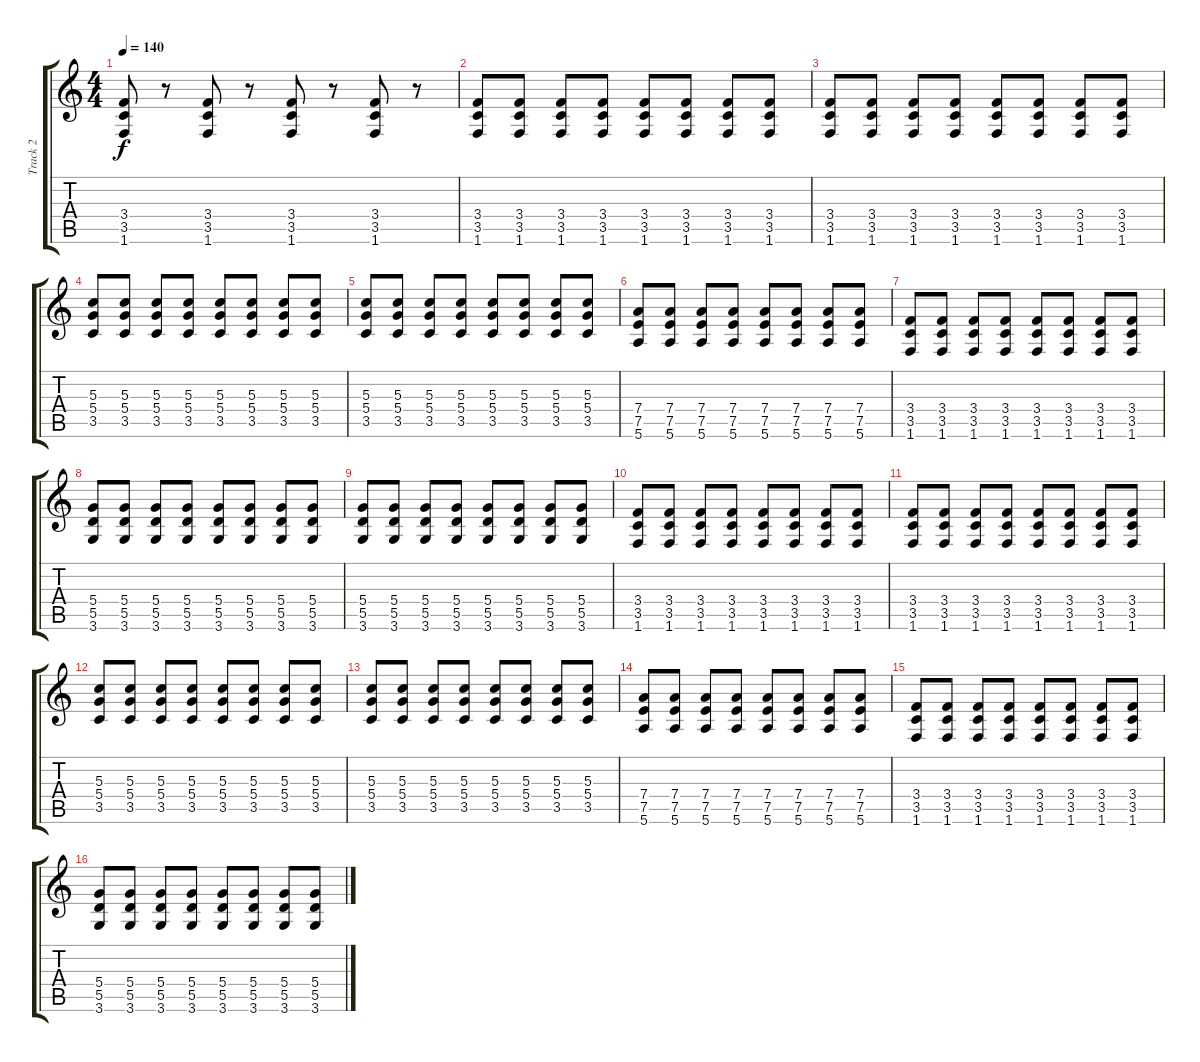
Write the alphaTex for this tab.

\track ("Track 2" "Track 2") {instrument distortionguitar}
\staff {score tabs}
\tuning (E4 B3 G3 D3 A2 E2) {hide}
\ts (4 4)
\tempo 140
\clef g2
\ks c
(3.4 3.5 1.6).8{dy f volume 8} r.8 (3.4 3.5 1.6).8{volume 10} r.8 (3.4 3.5 1.6).8{volume 12} r.8 (3.4 3.5 1.6).8{volume 13} r.8 |
(3.4 3.5 1.6).8 (3.4 3.5 1.6).8 (3.4 3.5 1.6).8 (3.4 3.5 1.6).8 (3.4 3.5 1.6).8 (3.4 3.5 1.6).8 (3.4 3.5 1.6).8 (3.4 3.5 1.6).8 |
(3.4 3.5 1.6).8 (3.4 3.5 1.6).8 (3.4 3.5 1.6).8 (3.4 3.5 1.6).8 (3.4 3.5 1.6).8 (3.4 3.5 1.6).8 (3.4 3.5 1.6).8 (3.4 3.5 1.6).8 |
(5.3 5.4 3.5).8 (5.3 5.4 3.5).8 (5.3 5.4 3.5).8 (5.3 5.4 3.5).8 (5.3 5.4 3.5).8 (5.3 5.4 3.5).8 (5.3 5.4 3.5).8 (5.3 5.4 3.5).8 |
(5.3 5.4 3.5).8 (5.3 5.4 3.5).8 (5.3 5.4 3.5).8 (5.3 5.4 3.5).8 (5.3 5.4 3.5).8 (5.3 5.4 3.5).8 (5.3 5.4 3.5).8 (5.3 5.4 3.5).8 |
(7.4 7.5 5.6).8 (7.4 7.5 5.6).8 (7.4 7.5 5.6).8 (7.4 7.5 5.6).8 (7.4 7.5 5.6).8 (7.4 7.5 5.6).8 (7.4 7.5 5.6).8 (7.4 7.5 5.6).8 |
(3.4 3.5 1.6).8 (3.4 3.5 1.6).8 (3.4 3.5 1.6).8 (3.4 3.5 1.6).8 (3.4 3.5 1.6).8 (3.4 3.5 1.6).8 (3.4 3.5 1.6).8 (3.4 3.5 1.6).8 |
(5.4 5.5 3.6).8 (5.4 5.5 3.6).8 (5.4 5.5 3.6).8 (5.4 5.5 3.6).8 (5.4 5.5 3.6).8 (5.4 5.5 3.6).8 (5.4 5.5 3.6).8 (5.4 5.5 3.6).8 |
(5.4 5.5 3.6).8 (5.4 5.5 3.6).8 (5.4 5.5 3.6).8 (5.4 5.5 3.6).8 (5.4 5.5 3.6).8 (5.4 5.5 3.6).8 (5.4 5.5 3.6).8 (5.4 5.5 3.6).8 |
(3.4 3.5 1.6).8 (3.4 3.5 1.6).8 (3.4 3.5 1.6).8 (3.4 3.5 1.6).8 (3.4 3.5 1.6).8 (3.4 3.5 1.6).8 (3.4 3.5 1.6).8 (3.4 3.5 1.6).8 |
(3.4 3.5 1.6).8 (3.4 3.5 1.6).8 (3.4 3.5 1.6).8 (3.4 3.5 1.6).8 (3.4 3.5 1.6).8 (3.4 3.5 1.6).8 (3.4 3.5 1.6).8 (3.4 3.5 1.6).8 |
(5.3 5.4 3.5).8 (5.3 5.4 3.5).8 (5.3 5.4 3.5).8 (5.3 5.4 3.5).8 (5.3 5.4 3.5).8 (5.3 5.4 3.5).8 (5.3 5.4 3.5).8 (5.3 5.4 3.5).8 |
(5.3 5.4 3.5).8 (5.3 5.4 3.5).8 (5.3 5.4 3.5).8 (5.3 5.4 3.5).8 (5.3 5.4 3.5).8 (5.3 5.4 3.5).8 (5.3 5.4 3.5).8 (5.3 5.4 3.5).8 |
(7.4 7.5 5.6).8 (7.4 7.5 5.6).8 (7.4 7.5 5.6).8 (7.4 7.5 5.6).8 (7.4 7.5 5.6).8 (7.4 7.5 5.6).8 (7.4 7.5 5.6).8 (7.4 7.5 5.6).8 |
(3.4 3.5 1.6).8 (3.4 3.5 1.6).8 (3.4 3.5 1.6).8 (3.4 3.5 1.6).8 (3.4 3.5 1.6).8 (3.4 3.5 1.6).8 (3.4 3.5 1.6).8 (3.4 3.5 1.6).8 |
(5.4 5.5 3.6).8 (5.4 5.5 3.6).8 (5.4 5.5 3.6).8 (5.4 5.5 3.6).8 (5.4 5.5 3.6).8 (5.4 5.5 3.6).8 (5.4 5.5 3.6).8 (5.4 5.5 3.6).8
